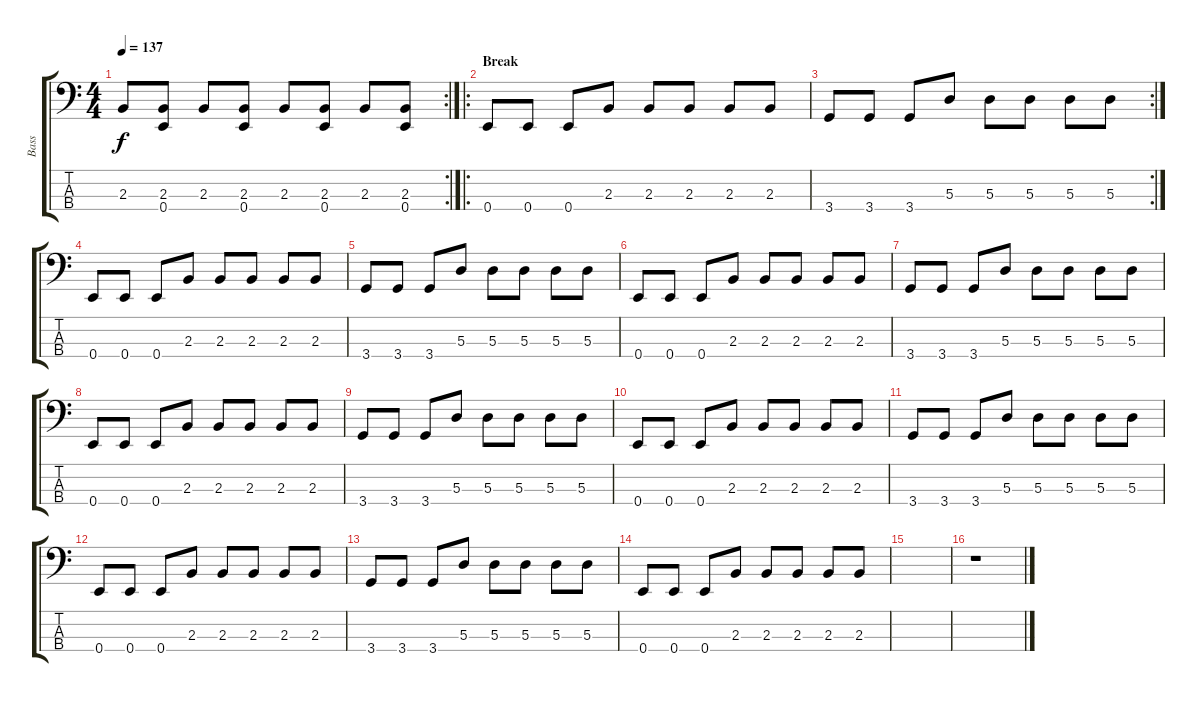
\track ("Bass" "Bass") {instrument electricbassfinger}
\staff {score tabs}
\tuning (G2 D2 A1 E1) {hide}
\rc 2
\ts (4 4)
\tempo 137
\clef f4
\ks c
2.3.8{dy f} (2.3 0.4).8 2.3.8 (2.3 0.4).8 2.3.8 (2.3 0.4).8 2.3.8 (2.3 0.4).8 |
\ro
\section ("" "Break")
0.4.8 0.4.8 0.4.8 2.3.8 2.3.8 2.3.8 2.3.8 2.3.8 |
\rc 2
3.4.8 3.4.8 3.4.8 5.3.8 5.3.8 5.3.8 5.3.8 5.3.8 |
0.4.8 0.4.8 0.4.8 2.3.8 2.3.8 2.3.8 2.3.8 2.3.8 |
3.4.8 3.4.8 3.4.8 5.3.8 5.3.8 5.3.8 5.3.8 5.3.8 |
0.4.8 0.4.8 0.4.8 2.3.8 2.3.8 2.3.8 2.3.8 2.3.8 |
3.4.8 3.4.8 3.4.8 5.3.8 5.3.8 5.3.8 5.3.8 5.3.8 |
0.4.8 0.4.8 0.4.8 2.3.8 2.3.8 2.3.8 2.3.8 2.3.8 |
3.4.8 3.4.8 3.4.8 5.3.8 5.3.8 5.3.8 5.3.8 5.3.8 |
0.4.8 0.4.8 0.4.8 2.3.8 2.3.8 2.3.8 2.3.8 2.3.8 |
3.4.8 3.4.8 3.4.8 5.3.8 5.3.8 5.3.8 5.3.8 5.3.8 |
0.4.8 0.4.8 0.4.8 2.3.8 2.3.8 2.3.8 2.3.8 2.3.8 |
3.4.8 3.4.8 3.4.8 5.3.8 5.3.8 5.3.8 5.3.8 5.3.8 |
0.4.8 0.4.8 0.4.8 2.3.8 2.3.8 2.3.8 2.3.8 2.3.8 |
|
r.1
